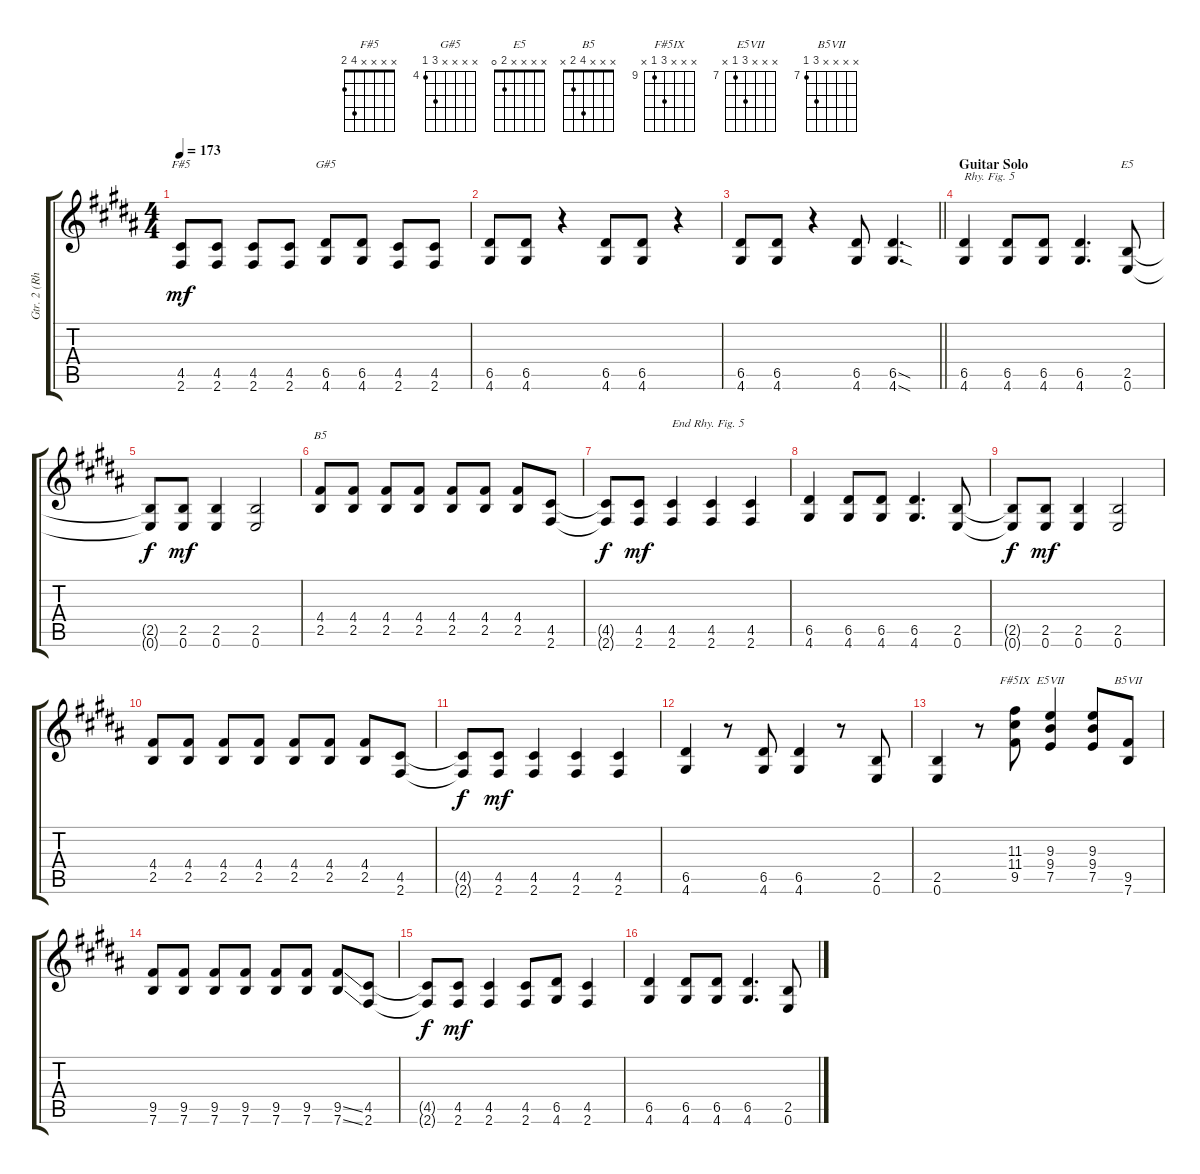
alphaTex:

\track ("Gtr. 2 (Rhythm)" "Gtr. 2 (Rh") {instrument distortionguitar}
\staff {score tabs}
\tuning (E4 B3 G3 D3 A2 E2) {hide}
\chord ("F#5" x x x x 4 2)
\chord ("G#5" x x x x 6 4) {firstfret 4}
\chord ("E5" x x x x 2 0)
\chord ("B5" x x x 4 2 x)
\chord ("F#5IX" x x x 11 9 x) {firstfret 9}
\chord ("E5VII" x x x 9 7 x) {firstfret 7}
\chord ("B5VII" x x x x 9 7) {firstfret 7}
\ts (4 4)
\tempo 173
\clef g2
\ks g#minor
(4.5 2.6).8{ch "F#5" dy mf} (4.5 2.6).8 (4.5 2.6).8 (4.5 2.6).8 (6.5 4.6).8{ch "G#5"} (6.5 4.6).8 (4.5 2.6).8 (4.5 2.6).8 |
(6.5 4.6).8 (6.5 4.6).8 r.4 (6.5 4.6).8 (6.5 4.6).8 r.4 |
\barLineRight lightlight
(6.5 4.6).8 (6.5 4.6).8 r.4 (6.5 4.6).8 (6.5{sod} 4.6{sod}).4{d} |
\section ("" "Guitar Solo")
(6.5 4.6).4{txt "Rhy. Fig. 5"} (6.5 4.6).8 (6.5 4.6).8 (6.5 4.6).4{d} (2.5 0.6).8{ch "E5"} |
(2.5{t} 0.6{t}).8{dy f} (2.5 0.6).8{dy mf} (2.5 0.6).4 (2.5 0.6).2 |
(4.4 2.5).8{ch "B5"} (4.4 2.5).8 (4.4 2.5).8 (4.4 2.5).8 (4.4 2.5).8 (4.4 2.5).8 (4.4 2.5).8 (4.5 2.6).8 |
(4.5{t} 2.6{t}).8{dy f} (4.5 2.6).8{dy mf} (4.5 2.6).4{txt "End Rhy. Fig. 5"} (4.5 2.6).4 (4.5 2.6).4 |
(6.5 4.6).4 (6.5 4.6).8 (6.5 4.6).8 (6.5 4.6).4{d} (2.5 0.6).8 |
(2.5{t} 0.6{t}).8{dy f} (2.5 0.6).8{dy mf} (2.5 0.6).4 (2.5 0.6).2 |
(4.4 2.5).8 (4.4 2.5).8 (4.4 2.5).8 (4.4 2.5).8 (4.4 2.5).8 (4.4 2.5).8 (4.4 2.5).8 (4.5 2.6).8 |
(4.5{t} 2.6{t}).8{dy f} (4.5 2.6).8{dy mf} (4.5 2.6).4 (4.5 2.6).4 (4.5 2.6).4 |
(6.5 4.6).4 r.8 (6.5 4.6).8 (6.5 4.6).4 r.8 (2.5 0.6).8 |
(2.5 0.6).4 r.8 (11.3 11.4 9.5).8{ch "F#5IX"} (9.3 9.4 7.5).4{ch "E5VII"} (9.3 9.4 7.5).8 (9.5 7.6).8{ch "B5VII"} |
(9.5 7.6).8 (9.5 7.6).8 (9.5 7.6).8 (9.5 7.6).8 (9.5 7.6).8 (9.5 7.6).8 (9.5{ss} 7.6{ss}).8 (4.5 2.6).8 |
(4.5{t} 2.6{t}).8{dy f} (4.5 2.6).8{dy mf} (4.5 2.6).4 (4.5 2.6).8 (6.5 4.6).8 (4.5 2.6).4 |
(6.5 4.6).4 (6.5 4.6).8 (6.5 4.6).8 (6.5 4.6).4{d} (2.5 0.6).8
